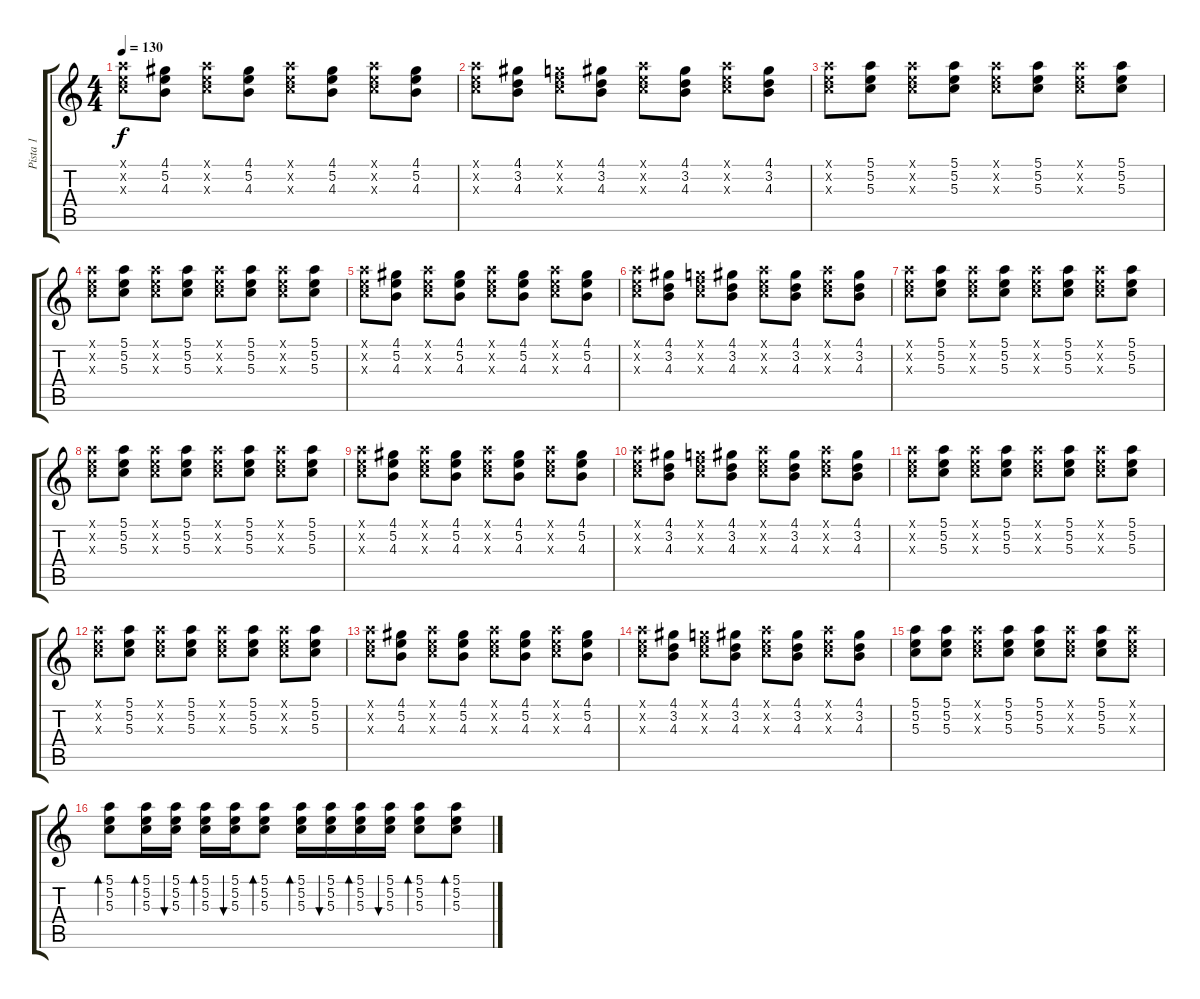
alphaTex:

\track ("Pista 1" "Pista 1") {instrument acousticguitarnylon}
\staff {score tabs}
\tuning (E4 B3 G3 D3 A2 E2) {hide}
\ts (4 4)
\tempo 130
\clef g2
\ks c
(5.1{x} 5.2{x} 5.3{x}).8{dy f} (4.1 5.2 4.3).8 (5.1{x} 5.2{x} 5.3{x}).8 (4.1 5.2 4.3).8 (5.1{x} 5.2{x} 5.3{x}).8 (4.1 5.2 4.3).8 (5.1{x} 5.2{x} 5.3{x}).8 (4.1 5.2 4.3).8 |
(5.1{x} 5.2{x} 5.3{x}).8 (4.1 3.2 4.3).8 (3.1{x} 5.2{x} 5.3{x}).8 (4.1 3.2 4.3).8 (5.1{x} 5.2{x} 5.3{x}).8 (4.1 3.2 4.3).8 (5.1{x} 5.2{x} 5.3{x}).8 (4.1 3.2 4.3).8 |
(5.1{x} 5.2{x} 5.3{x}).8 (5.1 5.2 5.3).8 (5.1{x} 5.2{x} 5.3{x}).8 (5.1 5.2 5.3).8 (5.1{x} 5.2{x} 5.3{x}).8 (5.1 5.2 5.3).8 (5.1{x} 5.2{x} 5.3{x}).8 (5.1 5.2 5.3).8 |
(5.1{x} 5.2{x} 5.3{x}).8 (5.1 5.2 5.3).8 (5.1{x} 5.2{x} 5.3{x}).8 (5.1 5.2 5.3).8 (5.1{x} 5.2{x} 5.3{x}).8 (5.1 5.2 5.3).8 (5.1{x} 5.2{x} 5.3{x}).8 (5.1 5.2 5.3).8 |
(5.1{x} 5.2{x} 5.3{x}).8 (4.1 5.2 4.3).8 (5.1{x} 5.2{x} 5.3{x}).8 (4.1 5.2 4.3).8 (5.1{x} 5.2{x} 5.3{x}).8 (4.1 5.2 4.3).8 (5.1{x} 5.2{x} 5.3{x}).8 (4.1 5.2 4.3).8 |
(5.1{x} 5.2{x} 5.3{x}).8 (4.1 3.2 4.3).8 (3.1{x} 5.2{x} 5.3{x}).8 (4.1 3.2 4.3).8 (5.1{x} 5.2{x} 5.3{x}).8 (4.1 3.2 4.3).8 (5.1{x} 5.2{x} 5.3{x}).8 (4.1 3.2 4.3).8 |
(5.1{x} 5.2{x} 5.3{x}).8 (5.1 5.2 5.3).8 (5.1{x} 5.2{x} 5.3{x}).8 (5.1 5.2 5.3).8 (5.1{x} 5.2{x} 5.3{x}).8 (5.1 5.2 5.3).8 (5.1{x} 5.2{x} 5.3{x}).8 (5.1 5.2 5.3).8 |
(5.1{x} 5.2{x} 5.3{x}).8 (5.1 5.2 5.3).8 (5.1{x} 5.2{x} 5.3{x}).8 (5.1 5.2 5.3).8 (5.1{x} 5.2{x} 5.3{x}).8 (5.1 5.2 5.3).8 (5.1{x} 5.2{x} 5.3{x}).8 (5.1 5.2 5.3).8 |
(5.1{x} 5.2{x} 5.3{x}).8 (4.1 5.2 4.3).8 (5.1{x} 5.2{x} 5.3{x}).8 (4.1 5.2 4.3).8 (5.1{x} 5.2{x} 5.3{x}).8 (4.1 5.2 4.3).8 (5.1{x} 5.2{x} 5.3{x}).8 (4.1 5.2 4.3).8 |
(5.1{x} 5.2{x} 5.3{x}).8 (4.1 3.2 4.3).8 (3.1{x} 5.2{x} 5.3{x}).8 (4.1 3.2 4.3).8 (5.1{x} 5.2{x} 5.3{x}).8 (4.1 3.2 4.3).8 (5.1{x} 5.2{x} 5.3{x}).8 (4.1 3.2 4.3).8 |
(5.1{x} 5.2{x} 5.3{x}).8 (5.1 5.2 5.3).8 (5.1{x} 5.2{x} 5.3{x}).8 (5.1 5.2 5.3).8 (5.1{x} 5.2{x} 5.3{x}).8 (5.1 5.2 5.3).8 (5.1{x} 5.2{x} 5.3{x}).8 (5.1 5.2 5.3).8 |
(5.1{x} 5.2{x} 5.3{x}).8 (5.1 5.2 5.3).8 (5.1{x} 5.2{x} 5.3{x}).8 (5.1 5.2 5.3).8 (5.1{x} 5.2{x} 5.3{x}).8 (5.1 5.2 5.3).8 (5.1{x} 5.2{x} 5.3{x}).8 (5.1 5.2 5.3).8 |
(5.1{x} 5.2{x} 5.3{x}).8 (4.1 5.2 4.3).8 (5.1{x} 5.2{x} 5.3{x}).8 (4.1 5.2 4.3).8 (5.1{x} 5.2{x} 5.3{x}).8 (4.1 5.2 4.3).8 (5.1{x} 5.2{x} 5.3{x}).8 (4.1 5.2 4.3).8 |
(5.1{x} 5.2{x} 5.3{x}).8 (4.1 3.2 4.3).8 (3.1{x} 5.2{x} 5.3{x}).8 (4.1 3.2 4.3).8 (5.1{x} 5.2{x} 5.3{x}).8 (4.1 3.2 4.3).8 (5.1{x} 5.2{x} 5.3{x}).8 (4.1 3.2 4.3).8 |
(5.1 5.2 5.3).8 (5.1 5.2 5.3).8 (5.1{x} 5.2{x} 5.3{x}).8 (5.1 5.2 5.3).8 (5.1 5.2 5.3).8 (5.1{x} 5.2{x} 5.3{x}).8 (5.1 5.2 5.3).8 (5.1{x} 5.2{x} 5.3{x}).8 |
(5.1 5.2 5.3).8{bd 60} (5.1 5.2 5.3).16{bd 60} (5.1 5.2 5.3).16{bu 60} (5.1 5.2 5.3).16{bd 60} (5.1 5.2 5.3).16{bu 60} (5.1 5.2 5.3).8{bd 60} (5.1 5.2 5.3).16{bd 60} (5.1 5.2 5.3).16{bu 60} (5.1 5.2 5.3).16{bd 60} (5.1 5.2 5.3).16{bu 60} (5.1 5.2 5.3).8{bd 60} (5.1 5.2 5.3).8{bd 60}
